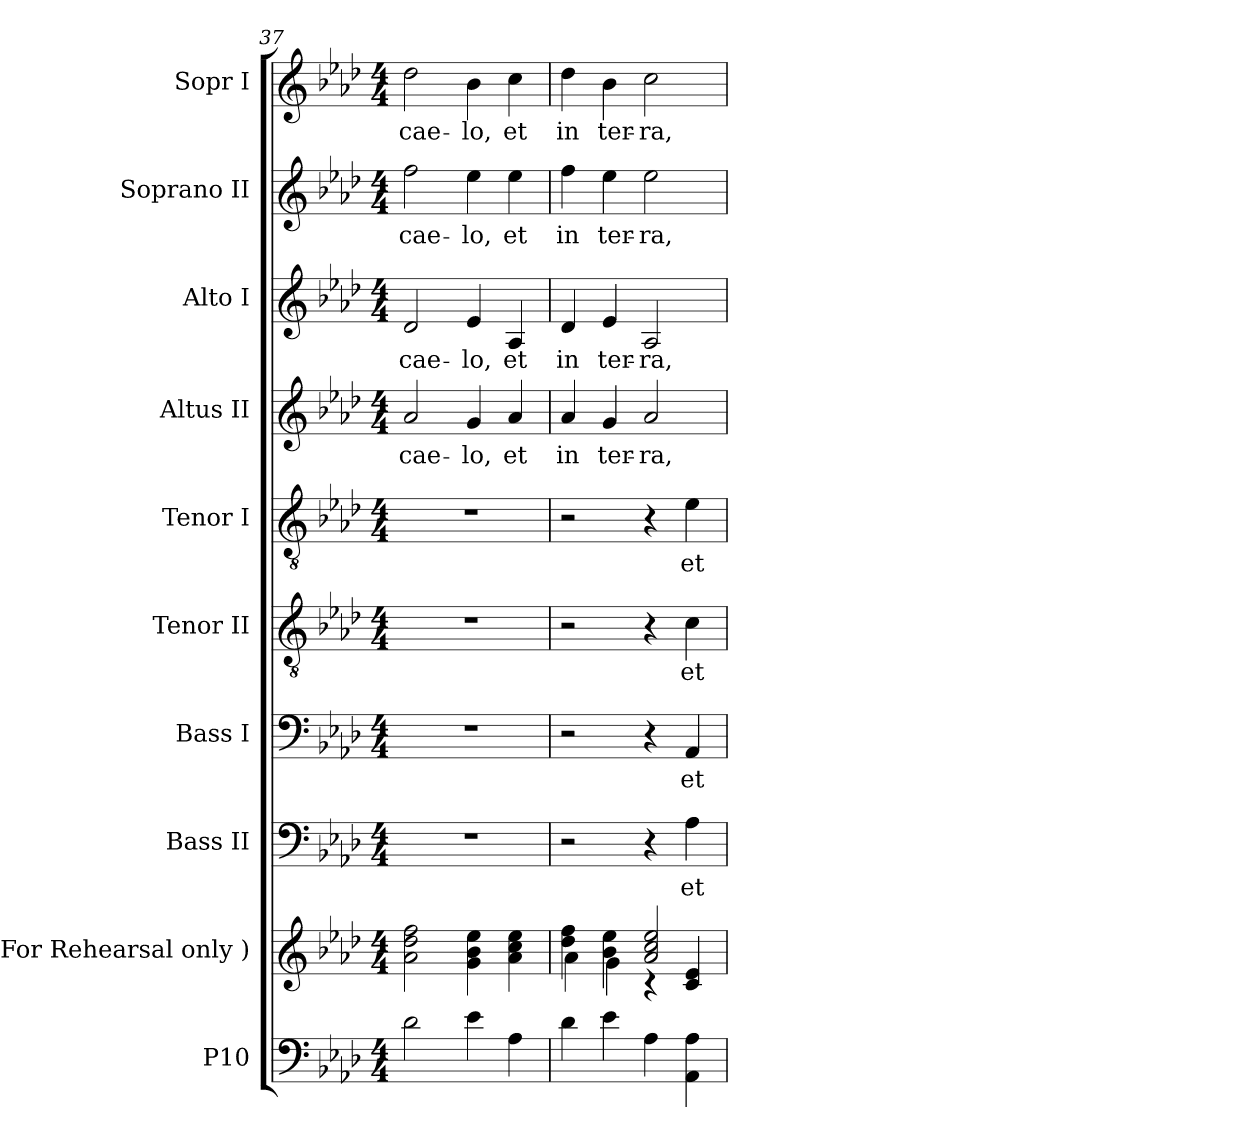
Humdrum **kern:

**kern	**kern	**kern	**text	**kern	**text	**kern	**text	**kern	**text	**kern	**text	**kern	**text	**kern	**text	**kern	**text
*part10	*part9	*part8	*part8	*part7	*part7	*part6	*part6	*part5	*part5	*part4	*part4	*part3	*part3	*part2	*part2	*part1	*part1
*staff10	*staff9	*staff8	*staff8	*staff7	*staff7	*staff6	*staff6	*staff5	*staff5	*staff4	*staff4	*staff3	*staff3	*staff2	*staff2	*staff1	*staff1
*I"P10	*I"( For Rehearsal  only )	*I"Bass II	*	*I"Bass I	*	*I"Tenor II	*	*I"Tenor I	*	*I"Altus II	*	*I"Alto I	*	*I"Soprano II	*	*I"Sopr I	*
*	*I'Reh.	*I'B-II	*	*I'B-I	*	*I'T-II	*	*I'T-I	*	*I'A-II	*	*I'A-I	*	*I'S-II	*	*I'S-I	*
*clefF4	*clefG2	*clefF4	*	*clefF4	*	*clefGv2	*	*clefGv2	*	*clefG2	*	*clefG2	*	*clefG2	*	*clefG2	*
*	*	*	*	*	*	*ITrd7c12	*	*ITrd7c12	*	*	*	*	*	*	*	*	*
*k[b-e-a-d-]	*k[b-e-a-d-]	*k[b-e-a-d-]	*	*k[b-e-a-d-]	*	*k[b-e-a-d-]	*	*k[b-e-a-d-]	*	*k[b-e-a-d-]	*	*k[b-e-a-d-]	*	*k[b-e-a-d-]	*	*k[b-e-a-d-]	*
*A-:	*A-:	*A-:	*	*A-:	*	*A-:	*	*A-:	*	*A-:	*	*A-:	*	*A-:	*	*A-:	*
*M4/4	*M4/4	*M4/4	*	*M4/4	*	*M4/4	*	*M4/4	*	*M4/4	*	*M4/4	*	*M4/4	*	*M4/4	*
=37	=37	=37	=37	=37	=37	=37	=37	=37	=37	=37	=37	=37	=37	=37	=37	=37	=37
!	!	!	!	!	!	!	!	!	!	!	!LO:LY:b:color=#000000	!	!	!	!	!	!
!	!	!	!	!	!	!	!	!	!	!	!	!	!LO:LY:b:color=#000000	!	!	!	!
!	!	!	!	!	!	!	!	!	!	!	!	!	!	!	!LO:LY:b:color=#000000	!	!
!	!	!	!	!	!	!	!	!	!	!	!	!	!	!	!	!	!LO:LY:b:color=#000000
2d-i\	2a-i\ 2dd-i 2ffi	1r	.	1r	.	1r	.	1r	.	2a-i/	cae-	2d-i/	cae-	2ffi\	cae-	2dd-i\	cae-
!	!	!	!	!	!	!	!	!	!	!	!LO:LY:b:color=#000000	!	!	!	!	!	!
!	!	!	!	!	!	!	!	!	!	!	!	!	!LO:LY:b:color=#000000	!	!	!	!
!	!	!	!	!	!	!	!	!	!	!	!	!	!	!	!LO:LY:b:color=#000000	!	!
!	!	!	!	!	!	!	!	!	!	!	!	!	!	!	!	!	!LO:LY:b:color=#000000
4e-i\	4gi\ 4b-i 4ee-i	.	.	.	.	.	.	.	.	4gi/	-lo,	4e-i/	-lo,	4ee-i\	-lo,	4b-i\	-lo,
!	!	!	!	!	!	!	!	!	!	!	!LO:LY:b:color=#000000	!	!	!	!	!	!
!	!	!	!	!	!	!	!	!	!	!	!	!	!LO:LY:b:color=#000000	!	!	!	!
!	!	!	!	!	!	!	!	!	!	!	!	!	!	!	!LO:LY:b:color=#000000	!	!
!	!	!	!	!	!	!	!	!	!	!	!	!	!	!	!	!	!LO:LY:b:color=#000000
4A-i\	4a-i\ 4cci 4ee-i	.	.	.	.	.	.	.	.	4a-i/	et	4A-i/	et	4ee-i\	et	4cci\	et
=38	=38	=38	=38	=38	=38	=38	=38	=38	=38	=38	=38	=38	=38	=38	=38	=38	=38
*	*^	*	*	*	*	*	*	*	*	*	*	*	*	*	*	*	*
!	!	!	!	!	!	!	!	!	!	!	!	!LO:LY:b:color=#000000	!	!	!	!	!	!
!	!	!	!	!	!	!	!	!	!	!	!	!	!	!LO:LY:b:color=#000000	!	!	!	!
!	!	!	!	!	!	!	!	!	!	!	!	!	!	!	!	!LO:LY:b:color=#000000	!	!
!	!	!	!	!	!	!	!	!	!	!	!	!	!	!	!	!	!	!LO:LY:b:color=#000000
4d-i\	4dd-i\ 4ffi	4a-i\	2r	.	2r	.	2r	.	2r	.	4a-i/	in	4d-i/	in	4ffi\	in	4dd-i\	in
!	!	!	!	!	!	!	!	!	!	!	!	!LO:LY:b:color=#000000	!	!	!	!	!	!
!	!	!	!	!	!	!	!	!	!	!	!	!	!	!LO:LY:b:color=#000000	!	!	!	!
!	!	!	!	!	!	!	!	!	!	!	!	!	!	!	!	!LO:LY:b:color=#000000	!	!
!	!	!	!	!	!	!	!	!	!	!	!	!	!	!	!	!	!	!LO:LY:b:color=#000000
4e-i\	4b-i\ 4ee-i	4gi\	.	.	.	.	.	.	.	.	4gi/	ter-	4e-i/	ter-	4ee-i\	ter-	4b-i\	ter-
!	!	!	!	!	!	!	!	!	!	!	!	!LO:LY:b:color=#000000	!	!	!	!	!	!
!	!	!	!	!	!	!	!	!	!	!	!	!	!	!LO:LY:b:color=#000000	!	!	!	!
!	!	!	!	!	!	!	!	!	!	!	!	!	!	!	!	!LO:LY:b:color=#000000	!	!
!	!	!	!	!	!	!	!	!	!	!	!	!	!	!	!	!	!	!LO:LY:b:color=#000000
4A-i\	2a-i/ 2cci 2ee-i	4r	4r	.	4r	.	4r	.	4r	.	2a-i/	-ra,	2A-i/	-ra,	2ee-i\	-ra,	2cci\	-ra,
!	!	!	!	!LO:LY:b:color=#000000	!	!	!	!	!	!	!	!	!	!	!	!	!	!
!	!	!	!	!	!	!LO:LY:b:color=#000000	!	!	!	!	!	!	!	!	!	!	!	!
!	!	!	!	!	!	!	!	!LO:LY:b:color=#000000	!	!	!	!	!	!	!	!	!	!
!	!	!	!	!	!	!	!	!	!	!LO:LY:b:color=#000000	!	!	!	!	!	!	!	!
4AA-i\ 4A-i	.	4ci/ 4e-i	4A-i\	et	4AA-i/	et	4Ci\	et	4E-i\	et	.	.	.	.	.	.	.	.
*	*v	*v	*	*	*	*	*	*	*	*	*	*	*	*	*	*	*	*
=	=	=	=	=	=	=	=	=	=	=	=	=	=	=	=	=	=
*-	*-	*-	*-	*-	*-	*-	*-	*-	*-	*-	*-	*-	*-	*-	*-	*-	*-
